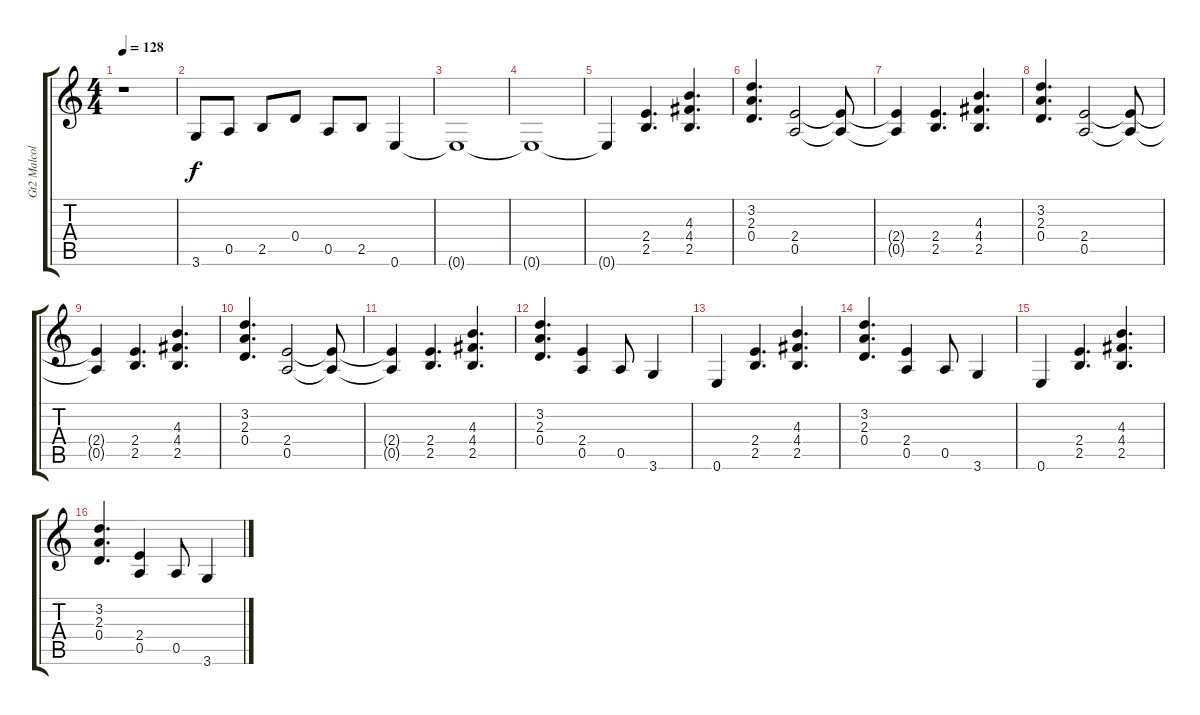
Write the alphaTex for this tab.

\track ("Gt2 Malcolm" "Gt2 Malcol") {instrument overdrivenguitar}
\staff {score tabs}
\tuning (E4 B3 G3 D3 A2 E2) {hide}
\ts (4 4)
\tempo 128
\clef g2
\ks c
r.1{dy f instrument overdrivenguitar} |
3.6.8 0.5.8 2.5.8 0.4.8 0.5.8 2.5.8 0.6.4 |
0.6{t}.1 |
0.6{t}.1 |
0.6{t}.4 (2.4 2.5).4{d} (4.3 4.4 2.5).4{d} |
(3.2 2.3 0.4).4{d} (2.4 0.5).2 (2.4{t} 0.5{t}).8 |
(2.4{t} 0.5{t}).4 (2.4 2.5).4{d} (4.3 4.4 2.5).4{d} |
(3.2 2.3 0.4).4{d} (2.4 0.5).2 (2.4{t} 0.5{t}).8 |
(2.4{t} 0.5{t}).4 (2.4 2.5).4{d} (4.3 4.4 2.5).4{d} |
(3.2 2.3 0.4).4{d} (2.4 0.5).2 (2.4{t} 0.5{t}).8 |
(2.4{t} 0.5{t}).4 (2.4 2.5).4{d} (4.3 4.4 2.5).4{d} |
(3.2 2.3 0.4).4{d} (2.4 0.5).4 0.5.8 3.6.4 |
0.6.4 (2.4 2.5).4{d} (4.3 4.4 2.5).4{d} |
(3.2 2.3 0.4).4{d} (2.4 0.5).4 0.5.8 3.6.4 |
0.6.4 (2.4 2.5).4{d} (4.3 4.4 2.5).4{d} |
(3.2 2.3 0.4).4{d} (2.4 0.5).4 0.5.8 3.6.4
